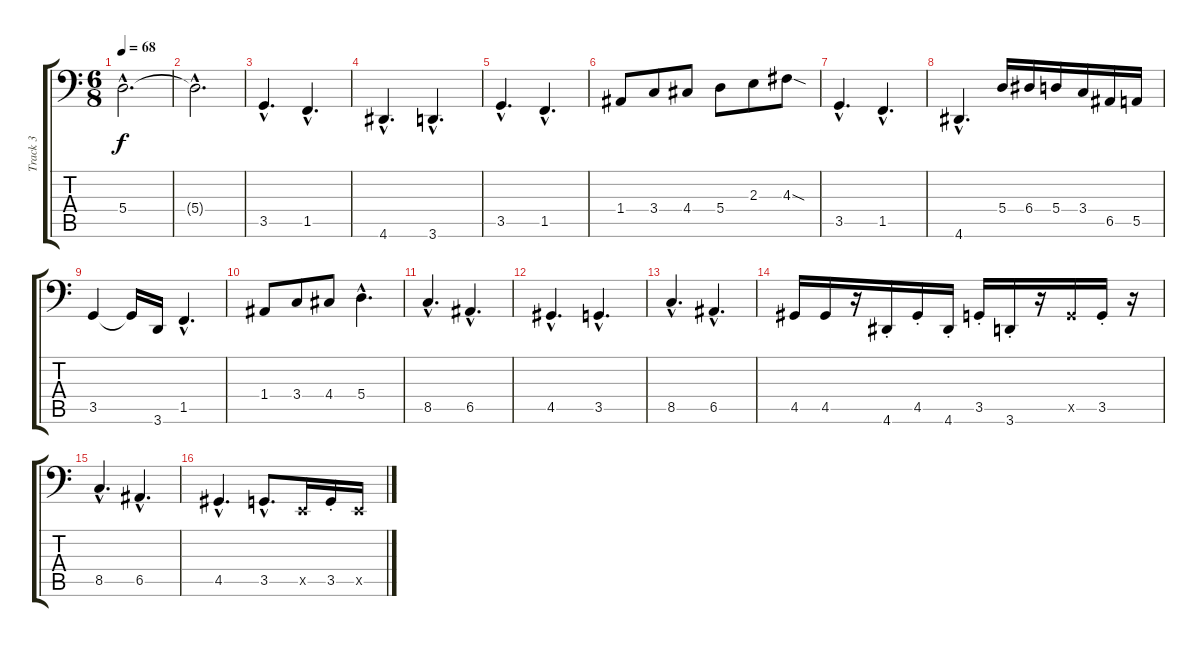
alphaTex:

\track ("Track 3" "Track 3") {instrument electricbassfinger}
\staff {score tabs}
\tuning (C3 G2 D2 A1 E1 B0) {hide}
\ts (6 8)
\tempo 68
\clef f4
\ks c
5.4{hac}.2{d dy f} |
5.4{hac t}.2{d} |
3.5{hac}.4{d} 1.5{hac}.4{d} |
4.6{hac}.4{d} 3.6{hac}.4{d} |
3.5{hac}.4{d} 1.5{hac}.4{d} |
1.4.8 3.4.8 4.4.8 5.4.8 2.3.8 4.3{sod}.8 |
3.5{hac}.4{d} 1.5{hac}.4{d} |
4.6{hac}.4{d} 5.4.16 6.4.16 5.4.16 3.4.16 6.5.16 5.5.16 |
3.5.4 3.5{t}.16 3.6.16 1.5{hac}.4{d} |
1.4.8 3.4.8 4.4.8 5.4{hac}.4{d} |
8.5{hac}.4{d} 6.5{hac}.4{d} |
4.5{hac}.4{d} 3.5{hac}.4{d} |
8.5{hac}.4{d} 6.5{hac}.4{d} |
4.5.16 4.5.16 r.16 4.6{st}.16 4.5{st}.16 4.6{st}.16 3.5{st}.16 3.6{st}.16 r.16 3.5{x}.16 3.5{st}.16 r.16 |
8.5{hac}.4{d} 6.5{hac}.4{d} |
4.5{hac}.4{d} 3.5{hac}.8{d} 0.5{x}.16 3.5{st}.16 0.5{x}.16
